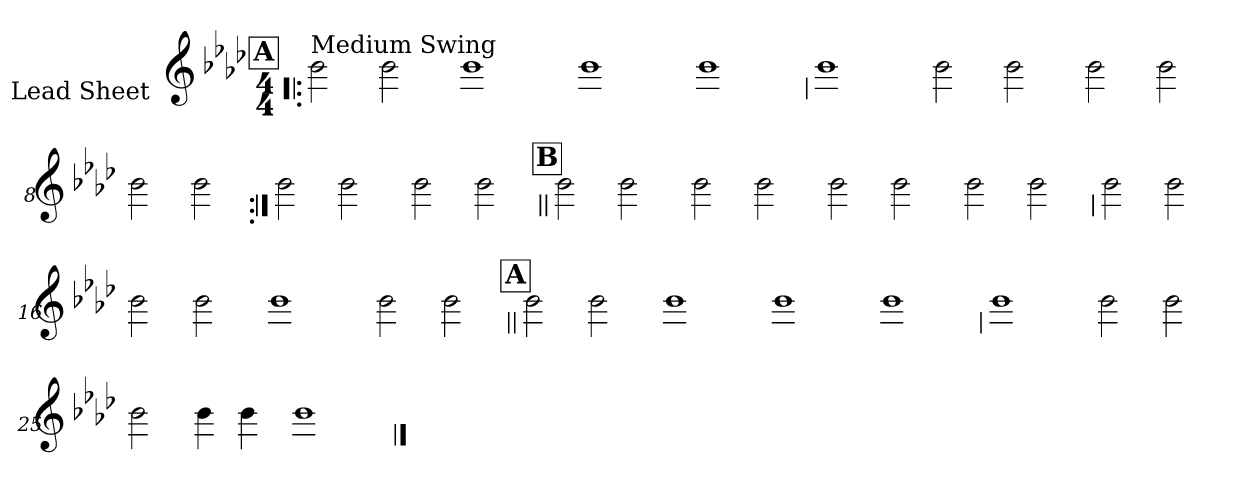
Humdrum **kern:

**kern
*part1
*staff1
*I"Lead Sheet
*stria0
*clefG2
*k[b-e-a-d-]
*A-:
*M4/4
!!LO:REH:place=s1:a:t=A
=1!|:
!LO:TX:a:t=Medium Swing
2b-
2b-
=2-
1b-
=3-
1b-
=4-
1b-
!!LO:LB:g=z
=5
1b-
=6-
2b-
2b-
=7-
2b-
2b-
=8-
2b-
2b-
!!LO:LB:g=z
=9:|!
2b-
2b-
=10-
2b-
2b-
!!LO:LB:g=z
!!LO:REH:place=s1:a:t=B
=11||
2b-
2b-
=12-
2b-
2b-
=13-
2b-
2b-
=14-
2b-
2b-
!!LO:LB:g=z
=15
2b-
2b-
=16-
2b-
2b-
=17-
1b-
=18-
2b-
2b-
!!LO:LB:g=z
!!LO:REH:place=s1:a:t=A
=19||
2b-
2b-
=20-
1b-
=21-
1b-
=22-
1b-
!!LO:LB:g=z
=23
1b-
=24-
2b-
2b-
=25-
2b-
4b-
4b-
=26-
1b-
==
*-
